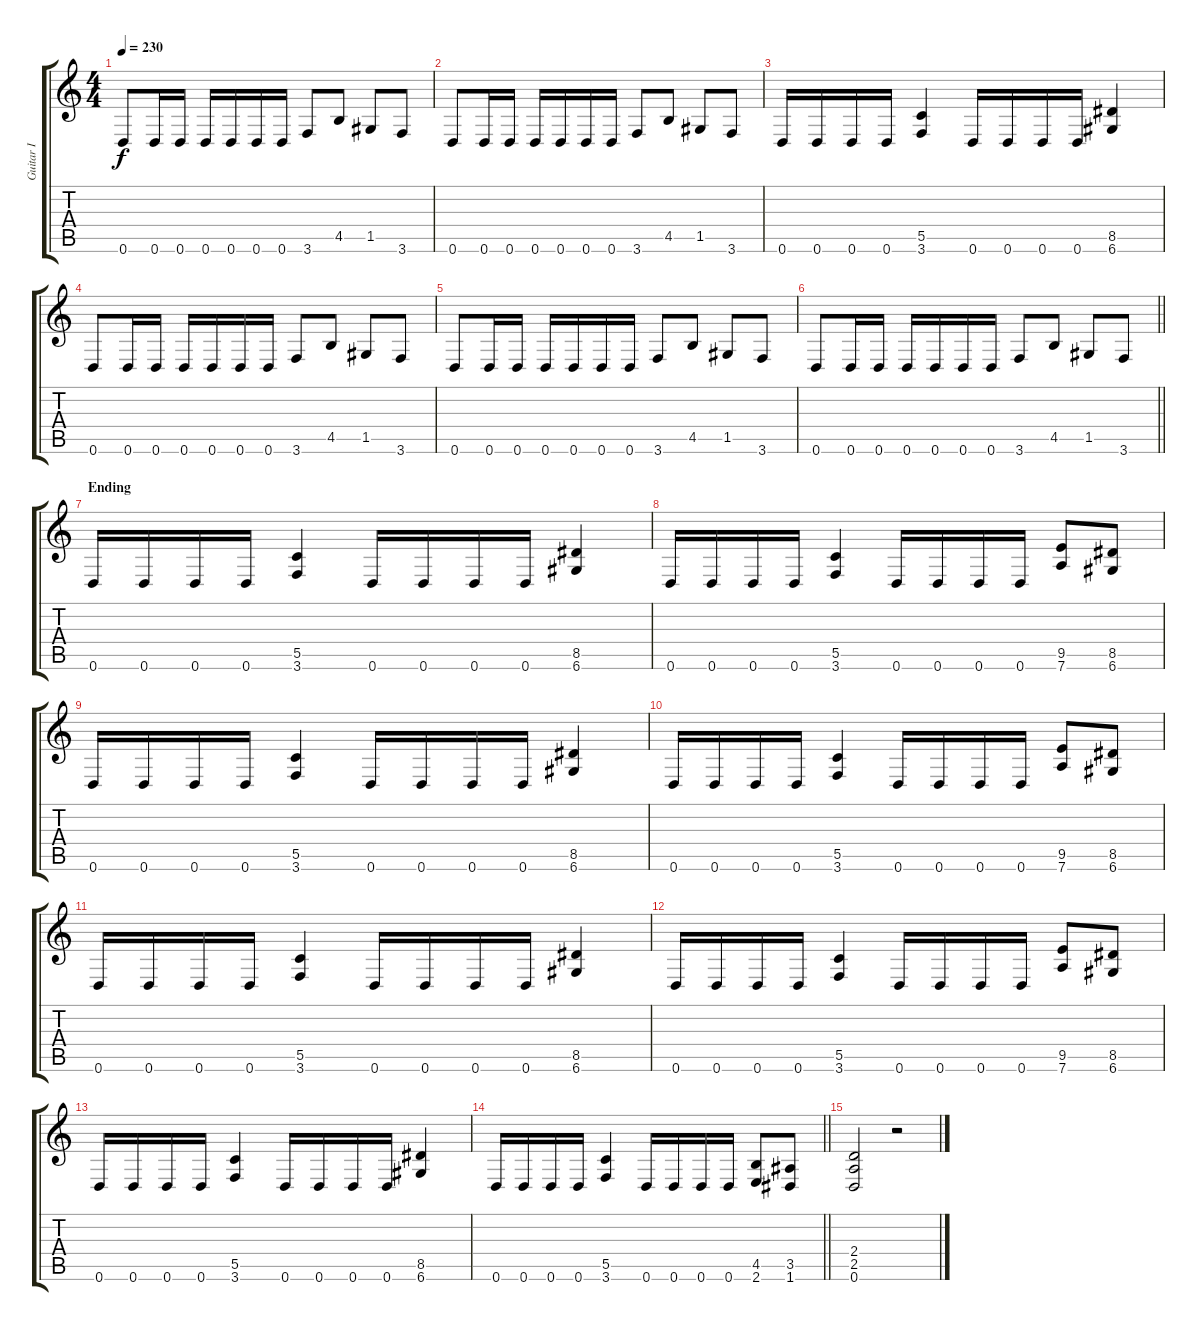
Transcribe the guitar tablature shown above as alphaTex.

\track ("Guitar I" "Guitar I") {instrument distortionguitar}
\staff {score tabs}
\tuning (D4 A3 F3 C3 G2 D2) {hide}
\ts (4 4)
\tempo 230
\clef g2
\ks c
0.6.8{dy f} 0.6.16 0.6.16 0.6.16 0.6.16 0.6.16 0.6.16 3.6.8 4.5.8 1.5.8 3.6.8 |
0.6.8 0.6.16 0.6.16 0.6.16 0.6.16 0.6.16 0.6.16 3.6.8 4.5.8 1.5.8 3.6.8 |
0.6.16 0.6.16 0.6.16 0.6.16 (5.5 3.6).4 0.6.16 0.6.16 0.6.16 0.6.16 (8.5 6.6).4 |
0.6.8 0.6.16 0.6.16 0.6.16 0.6.16 0.6.16 0.6.16 3.6.8 4.5.8 1.5.8 3.6.8 |
0.6.8 0.6.16 0.6.16 0.6.16 0.6.16 0.6.16 0.6.16 3.6.8 4.5.8 1.5.8 3.6.8 |
\barLineRight lightlight
0.6.8 0.6.16 0.6.16 0.6.16 0.6.16 0.6.16 0.6.16 3.6.8 4.5.8 1.5.8 3.6.8 |
\section ("" "Ending")
0.6.16 0.6.16 0.6.16 0.6.16 (5.5 3.6).4 0.6.16 0.6.16 0.6.16 0.6.16 (8.5 6.6).4 |
0.6.16 0.6.16 0.6.16 0.6.16 (5.5 3.6).4 0.6.16 0.6.16 0.6.16 0.6.16 (9.5 7.6).8 (8.5 6.6).8 |
0.6.16 0.6.16 0.6.16 0.6.16 (5.5 3.6).4 0.6.16 0.6.16 0.6.16 0.6.16 (8.5 6.6).4 |
0.6.16 0.6.16 0.6.16 0.6.16 (5.5 3.6).4 0.6.16 0.6.16 0.6.16 0.6.16 (9.5 7.6).8 (8.5 6.6).8 |
0.6.16 0.6.16 0.6.16 0.6.16 (5.5 3.6).4 0.6.16 0.6.16 0.6.16 0.6.16 (8.5 6.6).4 |
0.6.16 0.6.16 0.6.16 0.6.16 (5.5 3.6).4 0.6.16 0.6.16 0.6.16 0.6.16 (9.5 7.6).8 (8.5 6.6).8 |
0.6.16 0.6.16 0.6.16 0.6.16 (5.5 3.6).4 0.6.16 0.6.16 0.6.16 0.6.16 (8.5 6.6).4 |
\barLineRight lightlight
0.6.16 0.6.16 0.6.16 0.6.16 (5.5 3.6).4 0.6.16 0.6.16 0.6.16 0.6.16 (4.5 2.6).8 (3.5 1.6).8 |
(2.4 2.5 0.6).2 r.2
